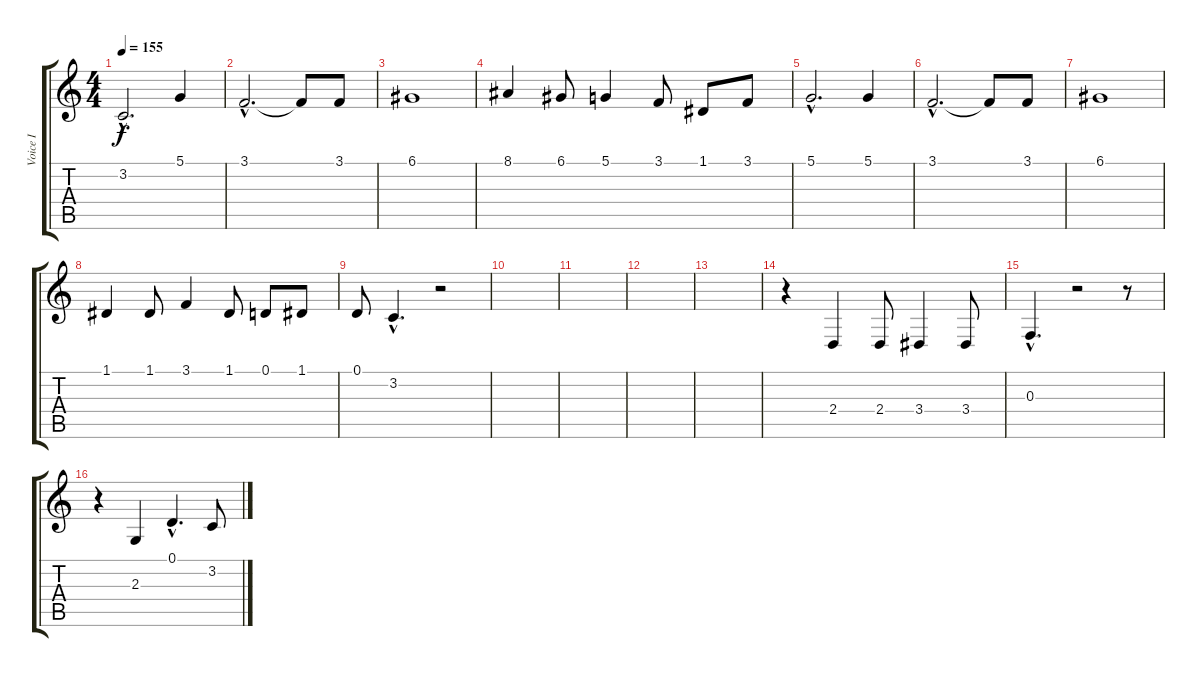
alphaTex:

\track ("Voice I" "Voice I") {instrument englishhorn}
\staff {score tabs}
\tuning (D4 A3 F3 C3 G2 C2) {hide}
\ts (4 4)
\tempo 155
\clef g2
\ks c
3.2{hac}.2{d dy f} 5.1.4 |
3.1{hac}.2{d} 3.1{t}.8 3.1.8 |
6.1.1 |
8.1.4 6.1.8 5.1.4 3.1.8 1.1.8 3.1.8 |
5.1{hac}.2{d} 5.1.4 |
3.1{hac}.2{d} 3.1{t}.8 3.1.8 |
6.1.1 |
1.1.4 1.1.8 3.1.4 1.1.8 0.1.8 1.1.8 |
0.1.8 3.2{hac}.4{d} r.2 |
|
|
|
|
r.4 2.4.4 2.4.8 3.4.4 3.4.8 |
0.3{hac}.4{d} r.2 r.8 |
r.4 2.3.4 0.1{hac}.4{d} 3.2.8
